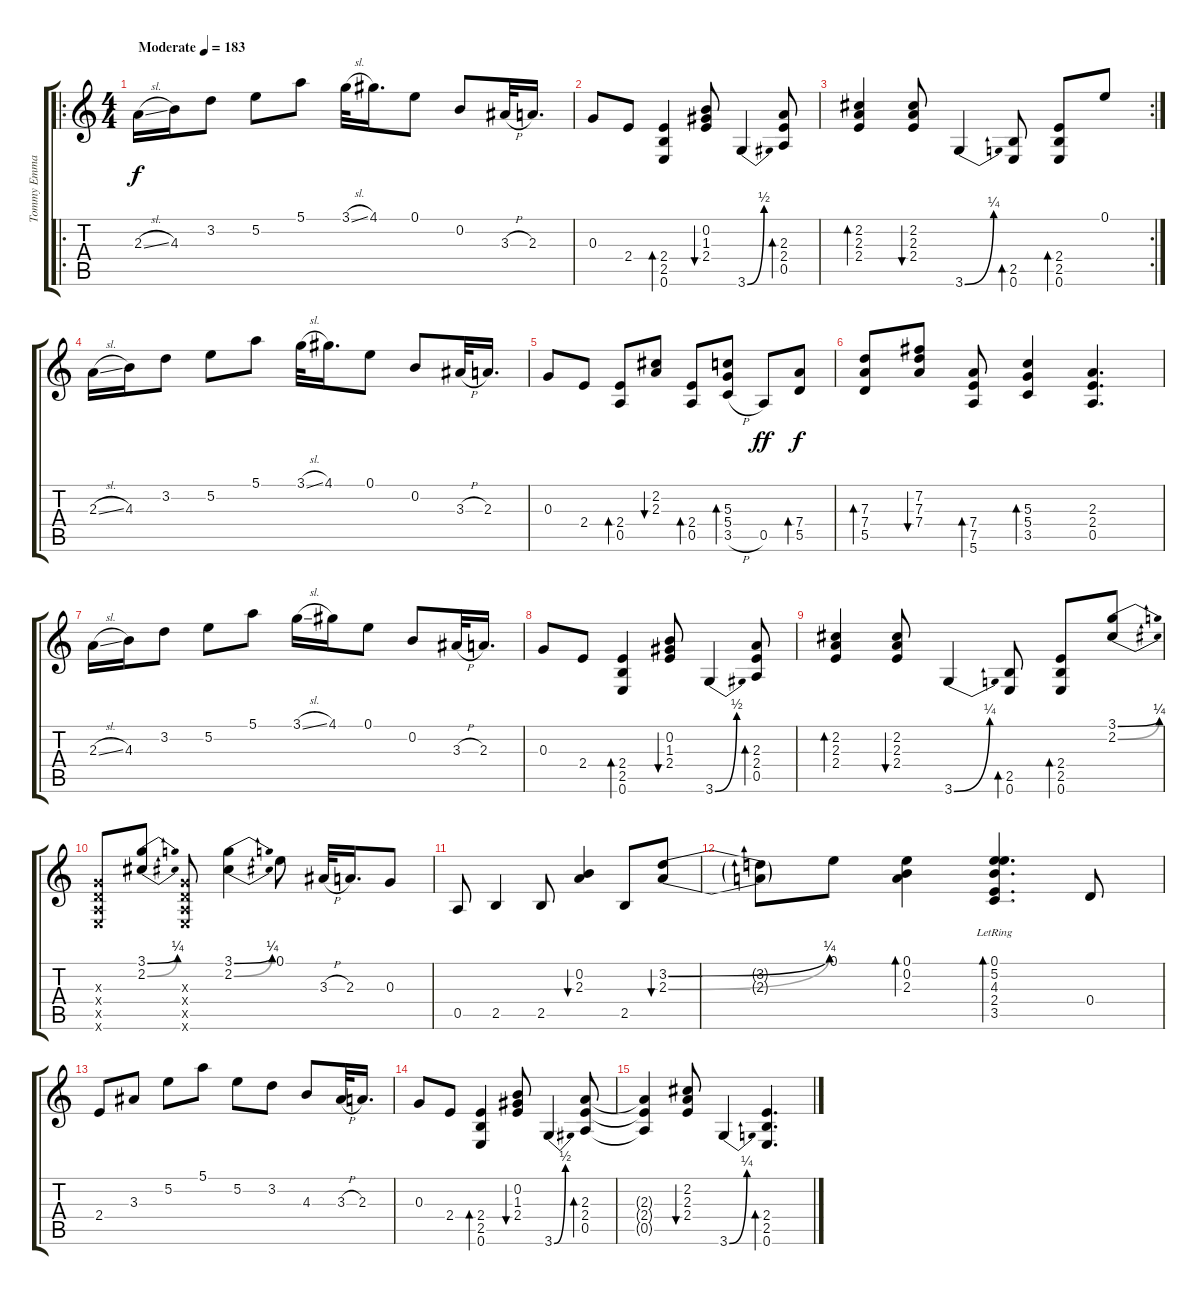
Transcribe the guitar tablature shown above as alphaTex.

\track ("Tommy Emmanuel" "Tommy Emma") {instrument acousticguitarsteel}
\staff {score tabs}
\tuning (E4 B3 G3 D3 A2 E2) {hide}
\ro
\ts (4 4)
\tempo (183 "Moderate")
\clef g2
\ks c
2.3{sl}.16{dy f instrument acousticguitarsteel} 4.3.16 3.2.8 5.2.8 5.1.8 3.1{sl}.32 4.1.16{d} 0.1.8 0.2.8 3.3{h}.32 2.3.16{d} |
0.3.8 2.4.8 (2.4 2.5 0.6).4{bd 30} (0.2 1.3 2.4).8{bu 30} 3.6{be (bend 0 0 60 2)}.4 (2.3 2.4 0.5).8{bd 30} |
\rc 2
(2.2 2.3 2.4).4{bd 30} (2.2 2.3 2.4).8{bu 30} 3.6{be (bend 0 0 60 1)}.4 (2.5 0.6).8{bd 30} (2.4 2.5 0.6).8{bd 30} 0.1.8 |
2.3{sl}.16 4.3.16 3.2.8 5.2.8 5.1.8 3.1{sl}.32 4.1.16{d} 0.1.8 0.2.8 3.3{h}.32 2.3.16{d} |
0.3.8 2.4.8 (2.4 0.5).8{bd 30} (2.2 2.3).8{bu 30} (2.4 0.5).8{bd 30} (5.3 5.4 3.5{h}).8{bd 30} 0.5.8{dy ff} (7.4 5.5).8{bd 30 dy f} |
(7.3 7.4 5.5).8{bd 30} (7.2 7.3 7.4).8{bu 30} (7.4 7.5 5.6).8{bd 30} (5.3 5.4 3.5).4{bd 30} (2.3 2.4 0.5).4{d} |
2.3{sl}.16 4.3.16 3.2.8 5.2.8 5.1.8 3.1{sl}.16 4.1.16 0.1.8 0.2.8 3.3{h}.32 2.3.16{d} |
0.3.8 2.4.8 (2.4 2.5 0.6).4{bd 30} (0.2 1.3 2.4).8{bu 30} 3.6{be (bend 0 0 60 2)}.4 (2.3 2.4 0.5).8{bd 30} |
(2.2 2.3 2.4).4{bd 30} (2.2 2.3 2.4).8{bu 30} 3.6{be (bend 0 0 60 1)}.4 (2.5 0.6).8{bd 30} (2.4 2.5 0.6).8{bd 30} (3.1{be (bend 0 0 60 1)} 2.2{be (bend 0 0 60 1)}).8 |
(0.3{x} 0.4{x} 0.5{x} 0.6{x}).8 (3.1{be (bend 0 0 60 1)} 2.2{be (bend 0 0 60 1)}).8 (0.3{x} 0.4{x} 0.5{x} 0.6{x}).8 (3.1{be (bend 0 0 60 1)} 2.2{be (bend 0 0 60 1)}).4 0.1.8 3.3{h}.32 2.3.16{d} 0.3.8 |
0.5.8 2.5.4 2.5.8 (0.2 2.3).4{bu 30} 2.5.8 (3.2{be (bend 0 0 60 1)} 2.3{be (bend 0 0 60 1)}).8{bu 30} |
(3.2{t} 2.3{t}).8 0.1.8 (0.1 0.2 2.3).4{bd 30} (0.1{lr} 5.2{lr} 4.3{lr} 2.4{lr} 3.5{lr}).4{d bd 60} 0.4.8 |
2.4.8 3.3.8 5.2.8 5.1.8 5.2.8 3.2.8 4.3.8 3.3{h}.32 2.3.16{d} |
0.3.8 2.4.8 (2.4 2.5 0.6).4{bd 30} (0.2 1.3 2.4).8{bu 30} 3.6{be (bend 0 0 60 2)}.4 (2.3 2.4 0.5).8{bd 30} |
(2.3{t} 2.4{t} 0.5{t}).4 (2.2 2.3 2.4).8{bu 30} 3.6{be (bend 0 0 60 1)}.4 (2.4 2.5 0.6).4{d bd 30}
